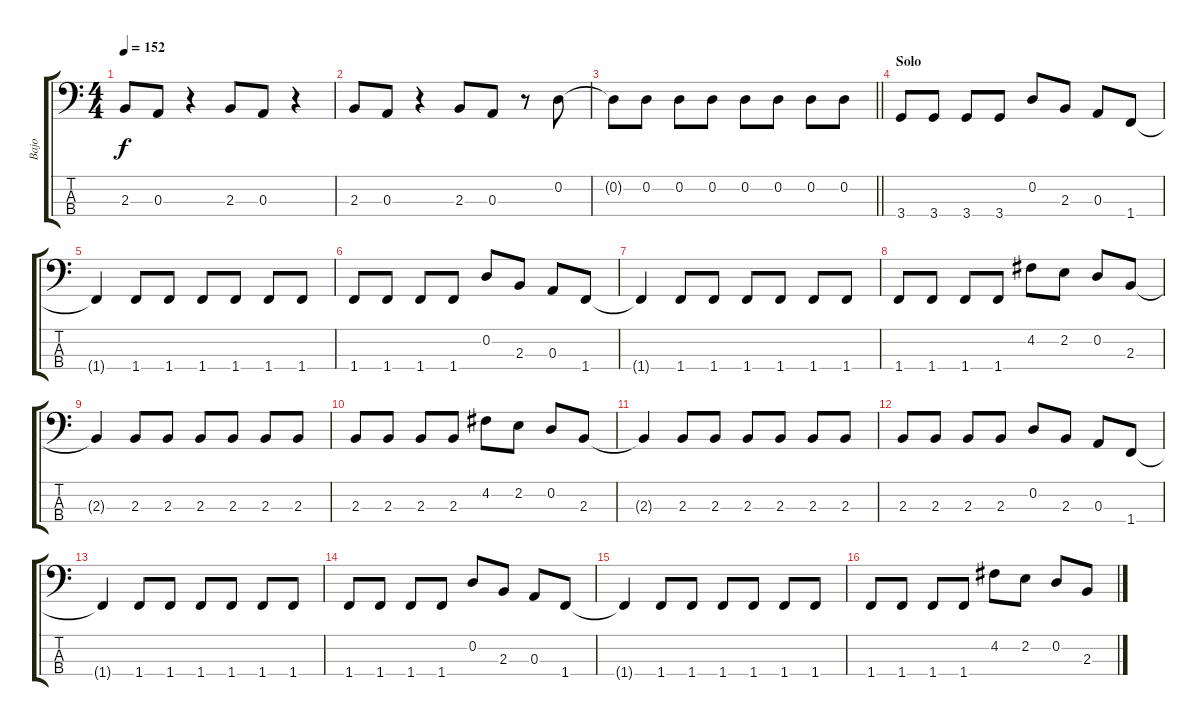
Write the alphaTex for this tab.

\track ("Bajo" "Bajo") {instrument electricbasspick}
\staff {score tabs}
\tuning (G2 D2 A1 E1) {hide}
\ts (4 4)
\tempo 152
\clef f4
\ks c
2.3.8{dy f} 0.3.8 r.4 2.3.8 0.3.8 r.4 |
2.3.8 0.3.8 r.4 2.3.8 0.3.8 r.8 0.2.8 |
\barLineRight lightlight
0.2{t}.8 0.2.8 0.2.8 0.2.8 0.2.8 0.2.8 0.2.8 0.2.8 |
\section ("" "Solo")
3.4.8 3.4.8 3.4.8 3.4.8 0.2.8 2.3.8 0.3.8 1.4.8 |
1.4{t}.4 1.4.8 1.4.8 1.4.8 1.4.8 1.4.8 1.4.8 |
1.4.8 1.4.8 1.4.8 1.4.8 0.2.8 2.3.8 0.3.8 1.4.8 |
1.4{t}.4 1.4.8 1.4.8 1.4.8 1.4.8 1.4.8 1.4.8 |
1.4.8 1.4.8 1.4.8 1.4.8 4.2.8 2.2.8 0.2.8 2.3.8 |
2.3{t}.4 2.3.8 2.3.8 2.3.8 2.3.8 2.3.8 2.3.8 |
2.3.8 2.3.8 2.3.8 2.3.8 4.2.8 2.2.8 0.2.8 2.3.8 |
2.3{t}.4 2.3.8 2.3.8 2.3.8 2.3.8 2.3.8 2.3.8 |
2.3.8 2.3.8 2.3.8 2.3.8 0.2.8 2.3.8 0.3.8 1.4.8 |
1.4{t}.4 1.4.8 1.4.8 1.4.8 1.4.8 1.4.8 1.4.8 |
1.4.8 1.4.8 1.4.8 1.4.8 0.2.8 2.3.8 0.3.8 1.4.8 |
1.4{t}.4 1.4.8 1.4.8 1.4.8 1.4.8 1.4.8 1.4.8 |
1.4.8 1.4.8 1.4.8 1.4.8 4.2.8 2.2.8 0.2.8 2.3.8
